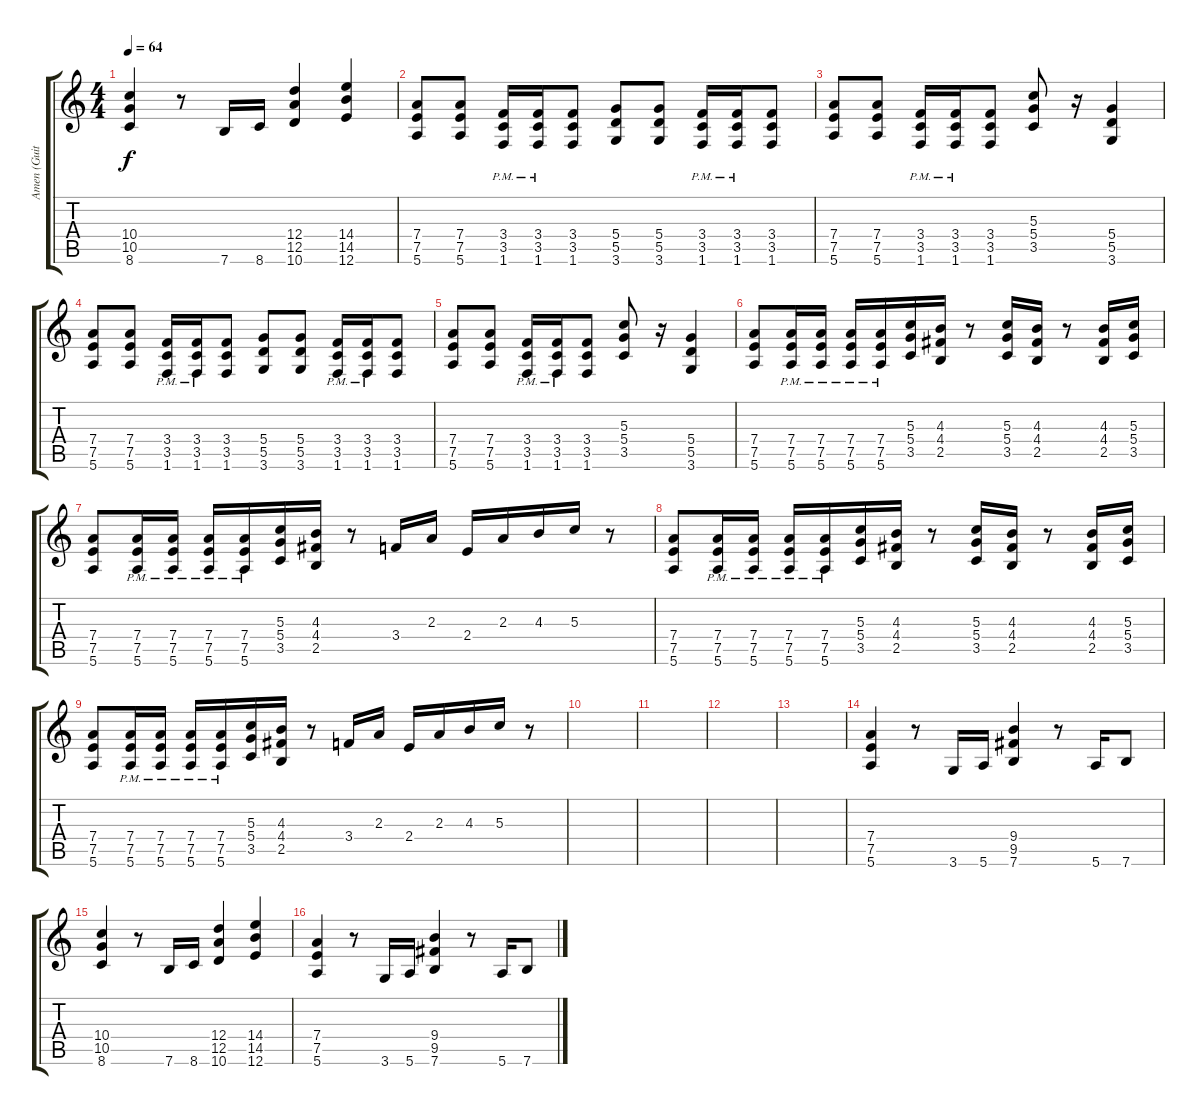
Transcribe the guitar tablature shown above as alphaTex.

\track ("Amen (Guitar)" "Amen (Guit") {instrument distortionguitar}
\staff {score tabs}
\tuning (E4 B3 G3 D3 A2 E2) {hide}
\ts (4 4)
\tempo 64
\clef g2
\ks c
(10.4 10.5 8.6).4{dy f} r.8 7.6.16 8.6.16 (12.4 12.5 10.6).4 (14.4 14.5 12.6).4 |
(7.4 7.5 5.6).8 (7.4 7.5 5.6).8 (3.4{pm} 3.5{pm} 1.6{pm}).16 (3.4{pm} 3.5{pm} 1.6{pm}).16 (3.4 3.5 1.6).8 (5.4 5.5 3.6).8 (5.4 5.5 3.6).8 (3.4{pm} 3.5{pm} 1.6{pm}).16 (3.4{pm} 3.5{pm} 1.6{pm}).16 (3.4 3.5 1.6).8 |
(7.4 7.5 5.6).8 (7.4 7.5 5.6).8 (3.4{pm} 3.5{pm} 1.6{pm}).16 (3.4{pm} 3.5{pm} 1.6{pm}).16 (3.4 3.5 1.6).8 (5.3 5.4 3.5).8 r.16 (5.4 5.5 3.6).4 |
(7.4 7.5 5.6).8 (7.4 7.5 5.6).8 (3.4{pm} 3.5{pm} 1.6{pm}).16 (3.4{pm} 3.5{pm} 1.6{pm}).16 (3.4 3.5 1.6).8 (5.4 5.5 3.6).8 (5.4 5.5 3.6).8 (3.4{pm} 3.5{pm} 1.6{pm}).16 (3.4{pm} 3.5{pm} 1.6{pm}).16 (3.4 3.5 1.6).8 |
(7.4 7.5 5.6).8 (7.4 7.5 5.6).8 (3.4{pm} 3.5{pm} 1.6{pm}).16 (3.4{pm} 3.5{pm} 1.6{pm}).16 (3.4 3.5 1.6).8 (5.3 5.4 3.5).8 r.16 (5.4 5.5 3.6).4 |
(7.4 7.5 5.6).8 (7.4{pm} 7.5{pm} 5.6{pm}).16 (7.4{pm} 7.5{pm} 5.6{pm}).16 (7.4{pm} 7.5{pm} 5.6{pm}).16 (7.4{pm} 7.5{pm} 5.6{pm}).16 (5.3 5.4 3.5).16 (4.3 4.4 2.5).16 r.8 (5.3 5.4 3.5).16 (4.3 4.4 2.5).16 r.8 (4.3 4.4 2.5).16 (5.3 5.4 3.5).16 |
(7.4 7.5 5.6).8 (7.4{pm} 7.5{pm} 5.6{pm}).16 (7.4{pm} 7.5{pm} 5.6{pm}).16 (7.4{pm} 7.5{pm} 5.6{pm}).16 (7.4{pm} 7.5{pm} 5.6{pm}).16 (5.3 5.4 3.5).16 (4.3 4.4 2.5).16 r.8 3.4.16 2.3.16 2.4.16 2.3.16 4.3.16 5.3.16 r.8 |
(7.4 7.5 5.6).8 (7.4{pm} 7.5{pm} 5.6{pm}).16 (7.4{pm} 7.5{pm} 5.6{pm}).16 (7.4{pm} 7.5{pm} 5.6{pm}).16 (7.4{pm} 7.5{pm} 5.6{pm}).16 (5.3 5.4 3.5).16 (4.3 4.4 2.5).16 r.8 (5.3 5.4 3.5).16 (4.3 4.4 2.5).16 r.8 (4.3 4.4 2.5).16 (5.3 5.4 3.5).16 |
(7.4 7.5 5.6).8 (7.4{pm} 7.5{pm} 5.6{pm}).16 (7.4{pm} 7.5{pm} 5.6{pm}).16 (7.4{pm} 7.5{pm} 5.6{pm}).16 (7.4{pm} 7.5{pm} 5.6{pm}).16 (5.3 5.4 3.5).16 (4.3 4.4 2.5).16 r.8 3.4.16 2.3.16 2.4.16 2.3.16 4.3.16 5.3.16 r.8 |
|
|
|
|
(7.4 7.5 5.6).4 r.8 3.6.16 5.6.16 (9.4 9.5 7.6).4 r.8 5.6.16 7.6.8 |
(10.4 10.5 8.6).4 r.8 7.6.16 8.6.16 (12.4 12.5 10.6).4 (14.4 14.5 12.6).4 |
(7.4 7.5 5.6).4 r.8 3.6.16 5.6.16 (9.4 9.5 7.6).4 r.8 5.6.16 7.6.8
